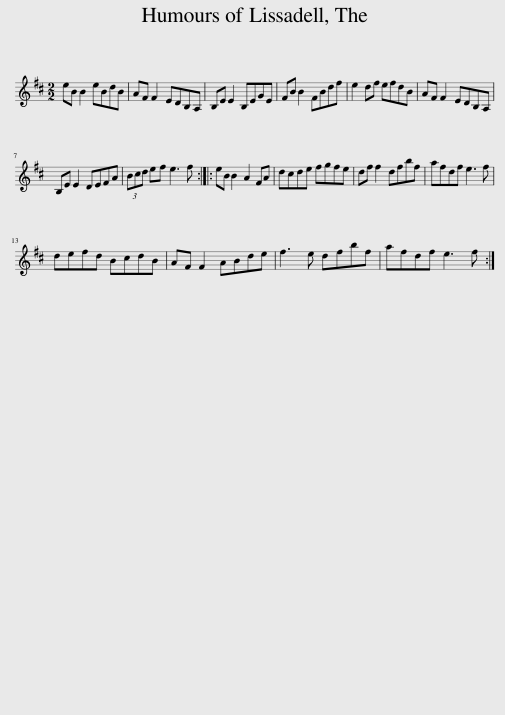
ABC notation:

X:1
L:1/8
M:2/2
I:linebreak $
K:D
V:1 treble
V:1
 eB B2 eBdB | AF F2 EDB,A, | B,E E2 B,EGE | FB B2 FBdf | e2 df efdB | %5
 AF F2 EDB,A, |$ B,E E2 DEFA | (3Bcd ef e3 f :: eB B2 A2 FA | dcde fgfe | %10
 df f2 dfbf | afdf e3 f |$ defd BcdB | AF F2 ABde | f3 e dfbf | %15
 afdf e3 f :| %16
